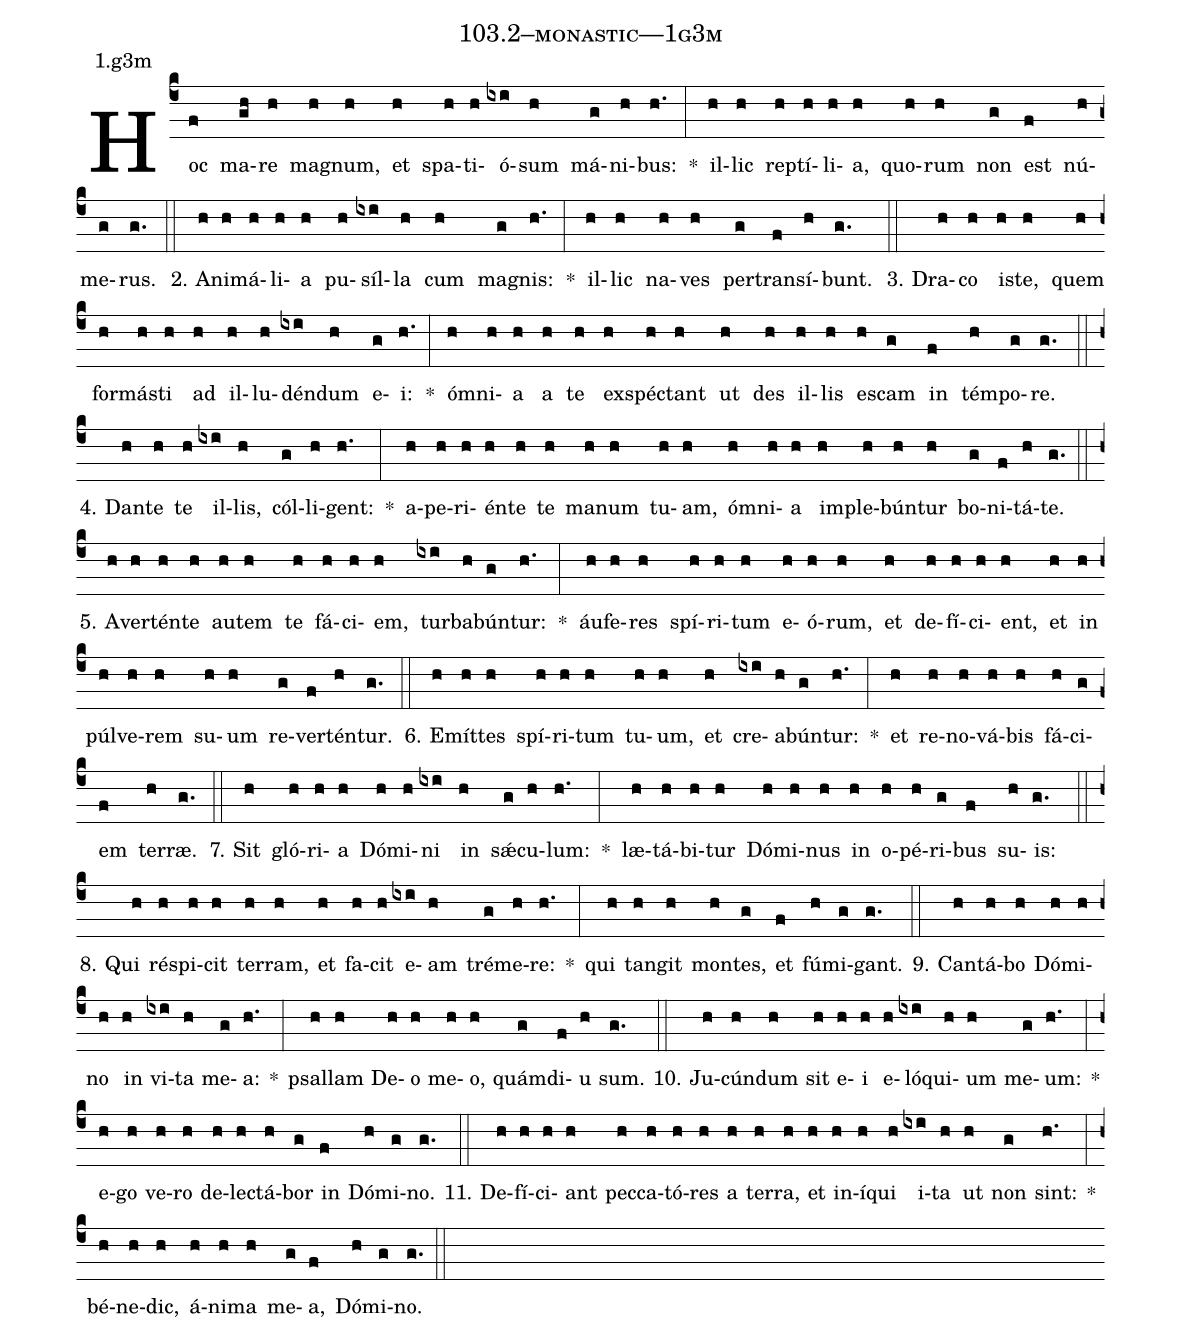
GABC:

name: 103.2--monastic---1g3m;
annotation: 1.g3m;
%%
(c4)Hoc(f) ma(gh)re(h) ma(h)gnum,(h) et(h) spa(h)ti(h)ó(ixi)sum(h) má(g)ni(h)bus:(h.) *(:) il(h)lic(h) rep(h)tí(h)li(h)a,(h) quo(h)rum(h) non(g) est(f) nú(h)me(g)rus.(g.) (::)
2. A(h)ni(h)má(h)li(h)a(h) pu(h)síl(ixi)la(h) cum(h) ma(g)gnis:(h.) *(:) il(h)lic(h) na(h)ves(h) per(g)trans(f)í(h)bunt.(g.) (::)
3. Dra(h)co(h) is(h)te,(h) quem(h) for(h)más(h)ti(h) ad(h) il(h)lu(h)dén(ixi)dum(h) e(g)i:(h.) *(:) óm(h)ni(h)a(h) a(h) te(h) ex(h)spéc(h)tant(h) ut(h) des(h) il(h)lis(h) es(h)cam(g) in(f) tém(h)po(g)re.(g.) (::)
4. Dan(h)te(h) te(h) il(ixi)lis,(h) cól(g)li(h)gent:(h.) *(:) a(h)pe(h)ri(h)én(h)te(h) te(h) ma(h)num(h) tu(h)am,(h) óm(h)ni(h)a(h) im(h)ple(h)bún(h)tur(h) bo(g)ni(f)tá(h)te.(g.) (::)
5. A(h)ver(h)tén(h)te(h) au(h)tem(h) te(h) fá(h)ci(h)em,(h) tur(ixi)ba(h)bún(g)tur:(h.) *(:) áu(h)fe(h)res(h) spí(h)ri(h)tum(h) e(h)ó(h)rum,(h) et(h) de(h)fí(h)ci(h)ent,(h) et(h) in(h) púl(h)ve(h)rem(h) su(h)um(h) re(g)ver(f)tén(h)tur.(g.) (::)
6. E(h)mít(h)tes(h) spí(h)ri(h)tum(h) tu(h)um,(h) et(h) cre(ixi)a(h)bún(g)tur:(h.) *(:) et(h) re(h)no(h)vá(h)bis(h) fá(h)ci(g)em(f) ter(h)ræ.(g.) (::)
7. Sit(h) gló(h)ri(h)a(h) Dó(h)mi(h)ni(ixi) in(h) sǽ(g)cu(h)lum:(h.) *(:) læ(h)tá(h)bi(h)tur(h) Dó(h)mi(h)nus(h) in(h) o(h)pé(h)ri(g)bus(f) su(h)is:(g.) (::)
8. Qui(h) ré(h)spi(h)cit(h) ter(h)ram,(h) et(h) fa(h)cit(h) e(ixi)am(h) tré(g)me(h)re:(h.) *(:) qui(h) tan(h)git(h) mon(h)tes,(g) et(f) fú(h)mi(g)gant.(g.) (::)
9. Can(h)tá(h)bo(h) Dó(h)mi(h)no(h) in(h) vi(ixi)ta(h) me(g)a:(h.) *(:) psal(h)lam(h) De(h)o(h) me(h)o,(h) quám(g)di(f)u(h) sum.(g.) (::)
10. Ju(h)cún(h)dum(h) sit(h) e(h)i(h) e(h)ló(ixi)qui(h)um(h) me(g)um:(h.) *(:) e(h)go(h) ve(h)ro(h) de(h)lec(h)tá(h)bor(g) in(f) Dó(h)mi(g)no.(g.) (::)
11. De(h)fí(h)ci(h)ant(h) pec(h)ca(h)tó(h)res(h) a(h) ter(h)ra,(h) et(h) in(h)í(h)qui(h) i(ixi)ta(h) ut(h) non(g) sint:(h.) *(:) bé(h)ne(h)dic,(h) á(h)ni(h)ma(h) me(g)a,(f) Dó(h)mi(g)no.(g.) (::)
